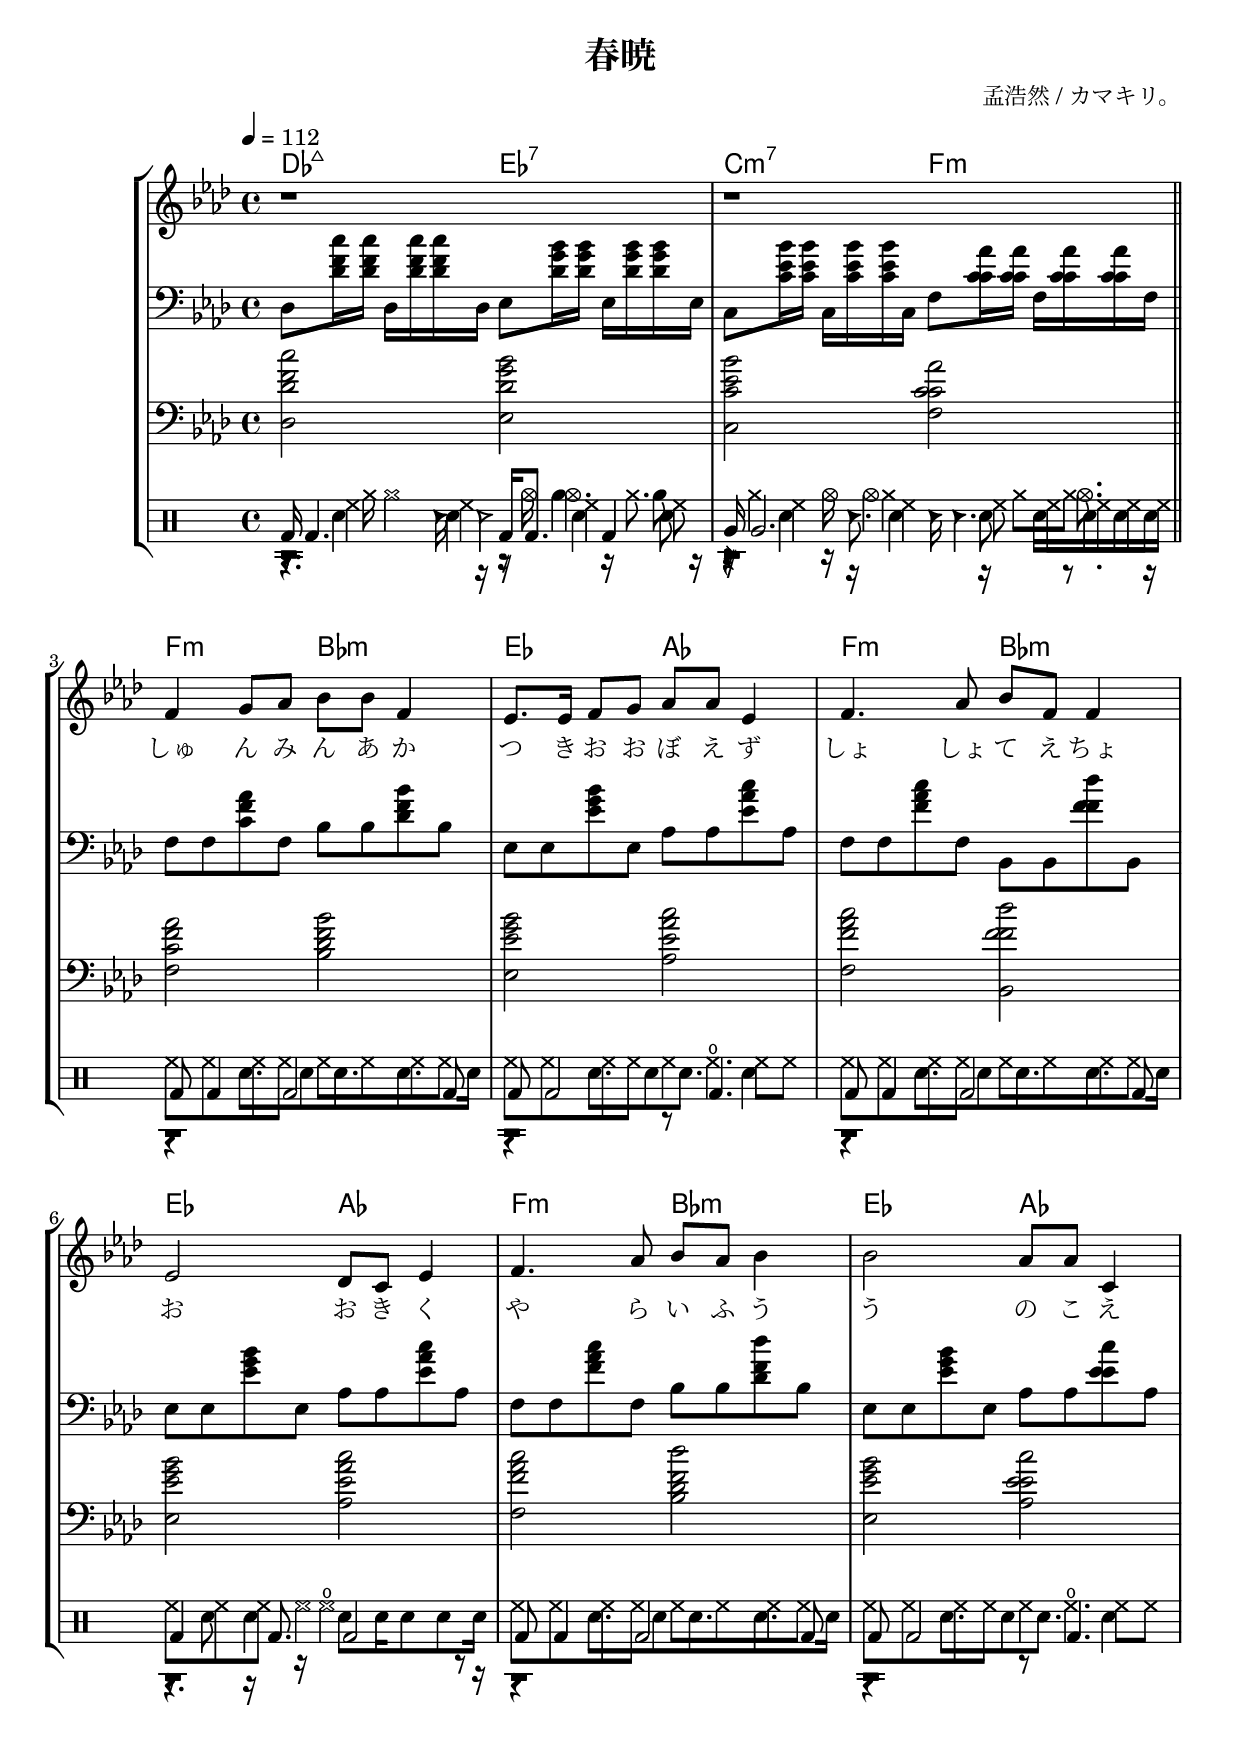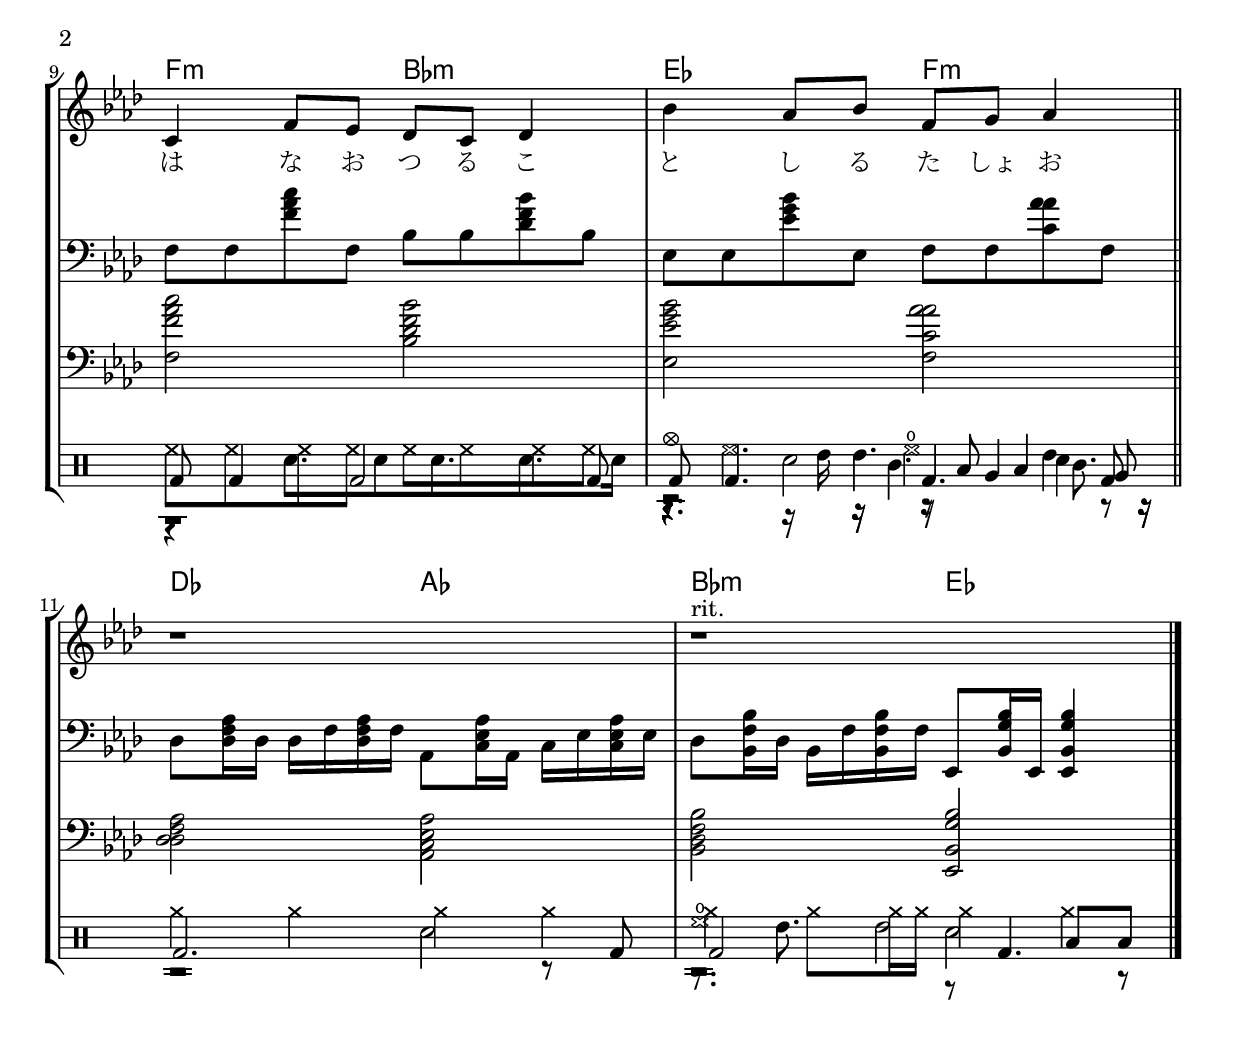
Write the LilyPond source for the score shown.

\version "2.12.1"

\header {
	title = \markup {春暁}
	composer = \markup \center-column {"孟浩然 / カマキリ。"}
}

harmony = \chordmode {
	des2:maj7 es:7 c:min7 f:m 

	f:m bes:m es as f:m bes:m es as f:m bes:m es as f:m bes:m es f:m 

	des as bes:m es 
}

melody = {
	\key as \major
	\tempo 4 = 112
	r1 | r1   
	\set Staff.midiInstrument = #"mmi0.42"
	 f'4  g'8  as'8  bes'8  bes'8  f'4 
	es'8.  es'16  f'8  g'8  as'8  as'8  es'4 
	f'4.  as'8  bes'8  f'8  f'4 
	es'2  des'8  c'8  es'4 
	f'4.  as'8  bes'8  as'8  bes'4 
	bes'2  as'8  as'8  c'4 
	c'4  f'8  es'8  des'8  c'8  des'4 
	bes'4  as'8  bes'8  f'8  g'8  as'4
	r1 | r1^"rit." \bar "|."
}

words = \lyricmode {
	
	しゅ  ん  み  ん  あ  か  つ  き  お  お  ぼ  え  ず  しょ  しょ  て  え  ちょ  お  お  き  く  や  ら  い  ふ  う  う  の  こ  え  は  な  お  つ  る  こ  と  し  る  た  しょ  お  
	
}

tempochange = {
	\tempo 4 = 112
	r1 | r1 \bar "||"
	\tempo 4 = 112
	r1 | r1 | r1 | r1 | r1 | r1 | r1 | r1 \bar "||"
	\tempo 4 = 112
	r1 | \tempo 4 = 84 r2 \tempo 4 = 74 r2 \bar "|."
}

mainacc = {
	\clef bass
	\set Staff.midiInstrument = #"Helicopter"
	\key as \major
	\tempo 4 = 112
	des8 <des' f' c''>16 <des' f' c''>16   des16 <des' f' c''>16 <des' f' c''>16 des16
	es8 <des' g' bes'>16 <des' g' bes'>16   es16 <des' g' bes'>16 <des' g' bes'>16 es16
	c8 <c' es' bes'>16 <c' es' bes'>16   c16 <c' es' bes'>16 <c' es' bes'>16 c16
	f8 <c' c' as'>16 <c' c' as'>16   f16 <c' c' as'>16 <c' c' as'>16 f16
	\bar "||"

	\set Staff.midiInstrument = #"Shamisen"
	f8 f8 <c' f' as'>8 f8
	bes8 bes8 <des' f' bes'>8 bes8
	es8 es8 <es' g' bes'>8 es8
	as8 as8 <es' as' c''>8 as8
	f8 f8 <f' as' c''>8 f8
	bes,8 bes,8 <f' f' des''>8 bes,8
	es8 es8 <es' g' bes'>8 es8
	as8 as8 <es' as' c''>8 as8
	f8 f8 <f' as' c''>8 f8
	bes8 bes8 <des' f' des''>8 bes8
	es8 es8 <es' g' bes'>8 es8
	as8 as8 <es' es' c''>8 as8
	f8 f8 <f' as' c''>8 f8
	bes8 bes8 <des' f' bes'>8 bes8
	es8 es8 <es' g' bes'>8 es8
	f8 f8 <c' as' as'>8 f8
	\bar "||"

	\set Staff.midiInstrument = #"Alto Sax"
	des8 <des f as>16 des16   des16 f16 <des f as>16 f16
	as,8 <c es as>16 as,16   c16 es16 <c es as>16 es16
	des8 <bes, f bes>16 des16   bes,16 f16 <bes, f bes>16 f16
	es,8 <bes, g bes>16 es,16 <es, bes, g bes>4
	\bar "|."
}

subacc = {
	\clef bass
	\set Staff.midiInstrument = #"Koto"
	\key as \major
	\tempo 4 = 112
	<des des' f' c''>2
	<es des' g' bes'>2
	<c c' es' bes'>2
	<f c' c' as'>2
	\bar "||"

	\set Staff.midiInstrument = #"Taiko Drum"
	<f c' f' as'>2
	<bes des' f' bes'>2
	<es es' g' bes'>2
	<as es' as' c''>2
	<f f' as' c''>2
	<bes, f' f' des''>2
	<es es' g' bes'>2
	<as es' as' c''>2
	<f f' as' c''>2
	<bes des' f' des''>2
	<es es' g' bes'>2
	<as es' es' c''>2
	<f f' as' c''>2
	<bes des' f' bes'>2
	<es es' g' bes'>2
	<f c' as' as'>2
	\bar "||"

	\set Staff.midiInstrument = #"Sitar"
	<des des f as>2
	<as, c es as>2
	<des bes, f bes>2
	<es, bes, g bes>2
	\bar "|."
}

percA = {
	\drummode {
	r8 hh4 hh4 hh4 hh8  |r8 hh4 hh4 hh8 hh16 hh16 hh16 hh16  \bar "||"
	hh8 hh8 hh8 hh8 hh8 hh8 hh8 hh8  |hh8 hh8 hh8 hh8 hh4 hh8 hh8  |hh8 hh8 hh8 hh8 hh8 hh8 hh8 hh8  |hh8 hh8 hh8 hh2 r8  |hh8 hh8 hh8 hh8 hh8 hh8 hh8 hh8  |hh8 hh8 hh8 hh8 hh4 hh8 hh8  |hh8 hh8 hh8 hh8 hh8 hh8 hh8 hh8  |r8 hh2. r8  \bar "||"
	cymr4 cymr4 cymr4 cymr4  |cymr4 cymr8 cymr16 cymr16 cymr4 cymr4  \bar "|."
	}
}

percB = {
	\drummode {
	r8 sn4 sn4 sn4 sn8  |r8 sn4 sn4 sn8 sn16 sn16 sn16 sn16  \bar "||"
	r4 sn8. sn8 sn8. sn8. sn16  |r4 sn8. sn8 sn8. sn4  |r4 sn8. sn8 sn8. sn8. sn16  |r8 sn8 sn4 sn8 sn16 sn8 sn8 sn16  |r4 sn8. sn8 sn8. sn8. sn16  |r4 sn8. sn8 sn8. sn4  |r4 sn8. sn8 sn8. sn8. sn16  |r4 sn2 sn4  \bar "||"
	r2 sn2  |r2 sn2  \bar "|."
	}
}

percC = {
	\drummode {
	bd16 bd4. r16 bd16 bd8. bd4  |r1  \bar "||"
	bd8 bd4 bd2 bd8  |bd8 bd2 bd4.  |bd8 bd4 bd2 bd8  |bd4 r16 bd8. bd2  |bd8 bd4 bd2 bd8  |bd8 bd2 bd4.  |bd8 bd4 bd2 bd8  |bd8 bd4. bd4. bd8  \bar "||"
	bd2. r8 bd8  |bd2 r8 bd4.  \bar "|."
	}
}

percD = {
	\drummode {
	r2 r16 cymc16 cymc4.  |r4 cymc16 cymc2 cymc8.  \bar "||"
	r1  |r2 r8 hho4.  |r1  |r4. r16 hho2 r16  |r1  |r2 r8 hho4.  |r1  |r4. r16 hho2 r16  \bar "||"
	r1 |r8. tommh8. tommh2 r8  \bar "|."
	}
}

percE = {
	\drummode {
	r1  |tomfh16 tomfh2. r8.  \bar "||"
	r1 |r1 |r1 |r1 |r1 |r1 |r1 |cymc1  \bar "||"
	r1 |r2. toml8 toml8  \bar "|."
	}
}

percF = {
	\drummode {
	r2 r8 rb4 rb8  |r1  \bar "||"
	r1 |r1 |r1 |r1 |r1 |r1 |r1 |r4 r16 tommh16 tommh4. tommh4  \bar "||"
	r1 |hho1  \bar "|."
	}
}

percG = {
	\drummode {
	r4. hc16 hc2 r16  |r4 r16 hc8. hc16 hc4. r16  \bar "||"
	r1 |r1 |r1 |r1 |r1 |r1 |r1 |r4. r16 tomml4. tomml8.  \bar "||"
	r1 | r1 \bar "|."
	}
}

percH = {
	\drummode {
	r8. cymr16 cymr2 r16 cymr8.  |r16 cymr4 r16 cymr4 r16 cymr8 cymr8.  \bar "||"
	r1 |r1 |r1 |r1 |r1 |r1 |r1 |r2 r16 toml8 toml4 r16  \bar "||"
	r1 | r1 \bar "|."
	}
}

percI = {
	\drummode {
	r1 | r1 \bar "||"
	r1 |r1 |r1 |r1 |r1 |r1 |r1 |r2 r8 tomfh4 tomfh8  \bar "||"
	r1 | r1 \bar "|."
	}
}

\score {
	<<
		\new StaffGroup <<
			\new ChordNames {\harmony}
			\new Voice = "melody" {\melody}
			\new Lyrics \lyricsto "melody" \words
			\new Staff = "mainacc" {\mainacc}
			\new Staff = "subacc" {\subacc}
			\new DrumStaff <<
				\new DrumVoice {\percA}
				\new DrumVoice {\percB}
				\new DrumVoice {\percC}
				\new DrumVoice {\percD}
				\new DrumVoice {\percE}
				\new DrumVoice {\percF}
				\new DrumVoice {\percG}
				\new DrumVoice {\percH}
				\new DrumVoice {\percI}
			>>
		>>
	>>
	\layout { }
}
